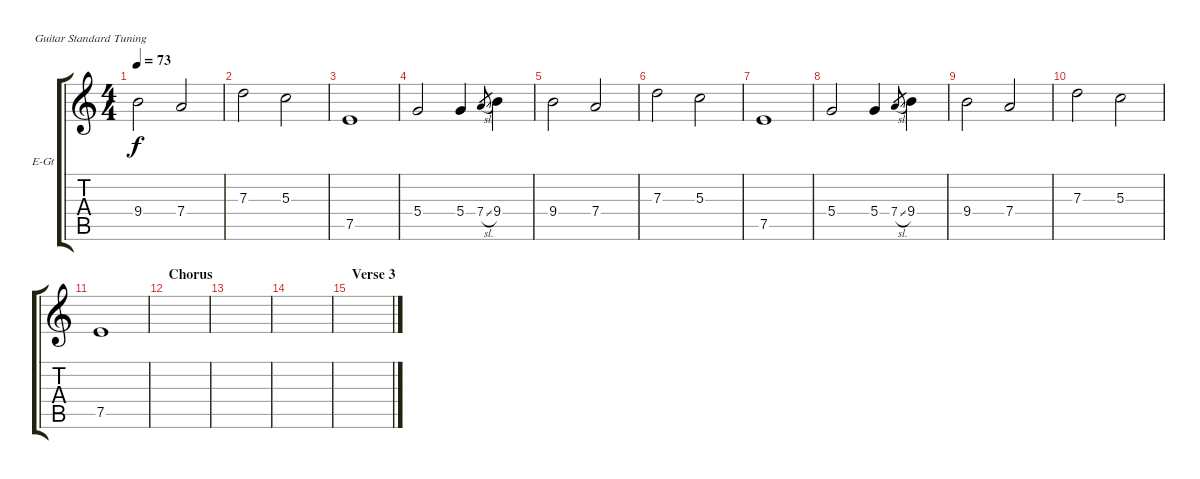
\defaultSystemsLayout 4
\bracketExtendMode groupsimilarinstruments
\firstSystemTrackNameOrientation horizontal
\otherSystemsTrackNameOrientation horizontal
\track ("Electric Guitar" "E-Gt") {instrument overdrivenguitar}
\staff {score tabs}
\tuning (E4 B3 G3 D3 A2 E2)
\ts (4 4)
\tempo 73
\clef g2
\ks c
9.4.2{dy f} 7.4.2 |
7.3.2 5.3.2 |
7.5.1 |
5.4.2 5.4.4 7.4{sl}.8{gr} 9.4.4 |
9.4.2 7.4.2 |
7.3.2 5.3.2 |
7.5.1 |
5.4.2 5.4.4 7.4{sl}.8{gr} 9.4.4 |
9.4.2 7.4.2 |
7.3.2 5.3.2 |
7.5.1 |
\section ("" "Chorus")
|
|
|
\section ("" "Verse 3")
